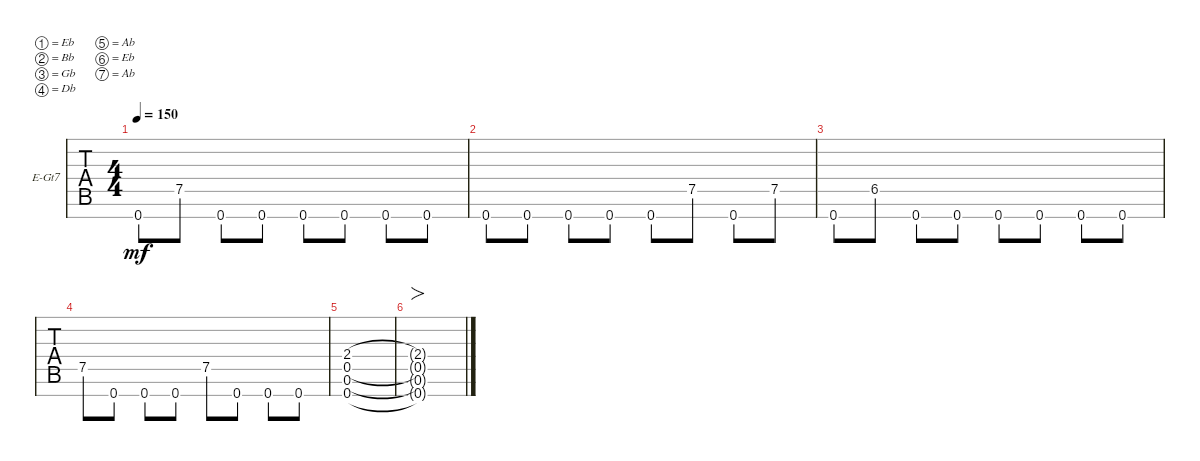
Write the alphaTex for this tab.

\defaultSystemsLayout 4
\bracketExtendMode groupsimilarinstruments
\firstSystemTrackNameOrientation horizontal
\otherSystemsTrackNameOrientation horizontal
\track ("Right Guitar" "E-Gt7") {instrument distortionguitar}
\staff {tabs}
\tuning (Eb4 Bb3 Gb3 Db3 Ab2 Eb2 Ab1)
\ts (4 4)
\tempo 150
\clef g2
\ks c
0.7.8{dy mf} 7.5.8 0.7.8 0.7.8 0.7.8 0.7.8 0.7.8 0.7.8 |
0.7.8 0.7.8 0.7.8 0.7.8 0.7.8 7.5.8 0.7.8 7.5.8 |
0.7.8 6.5.8 0.7.8 0.7.8 0.7.8 0.7.8 0.7.8 0.7.8 |
7.5.8 0.7.8 0.7.8 0.7.8 7.5.8 0.7.8 0.7.8 0.7.8 |
(0.7 0.6 2.4 0.5).1 |
(0.7{t} 0.6{t} 0.5{t} 2.4{t}).1{fo}
